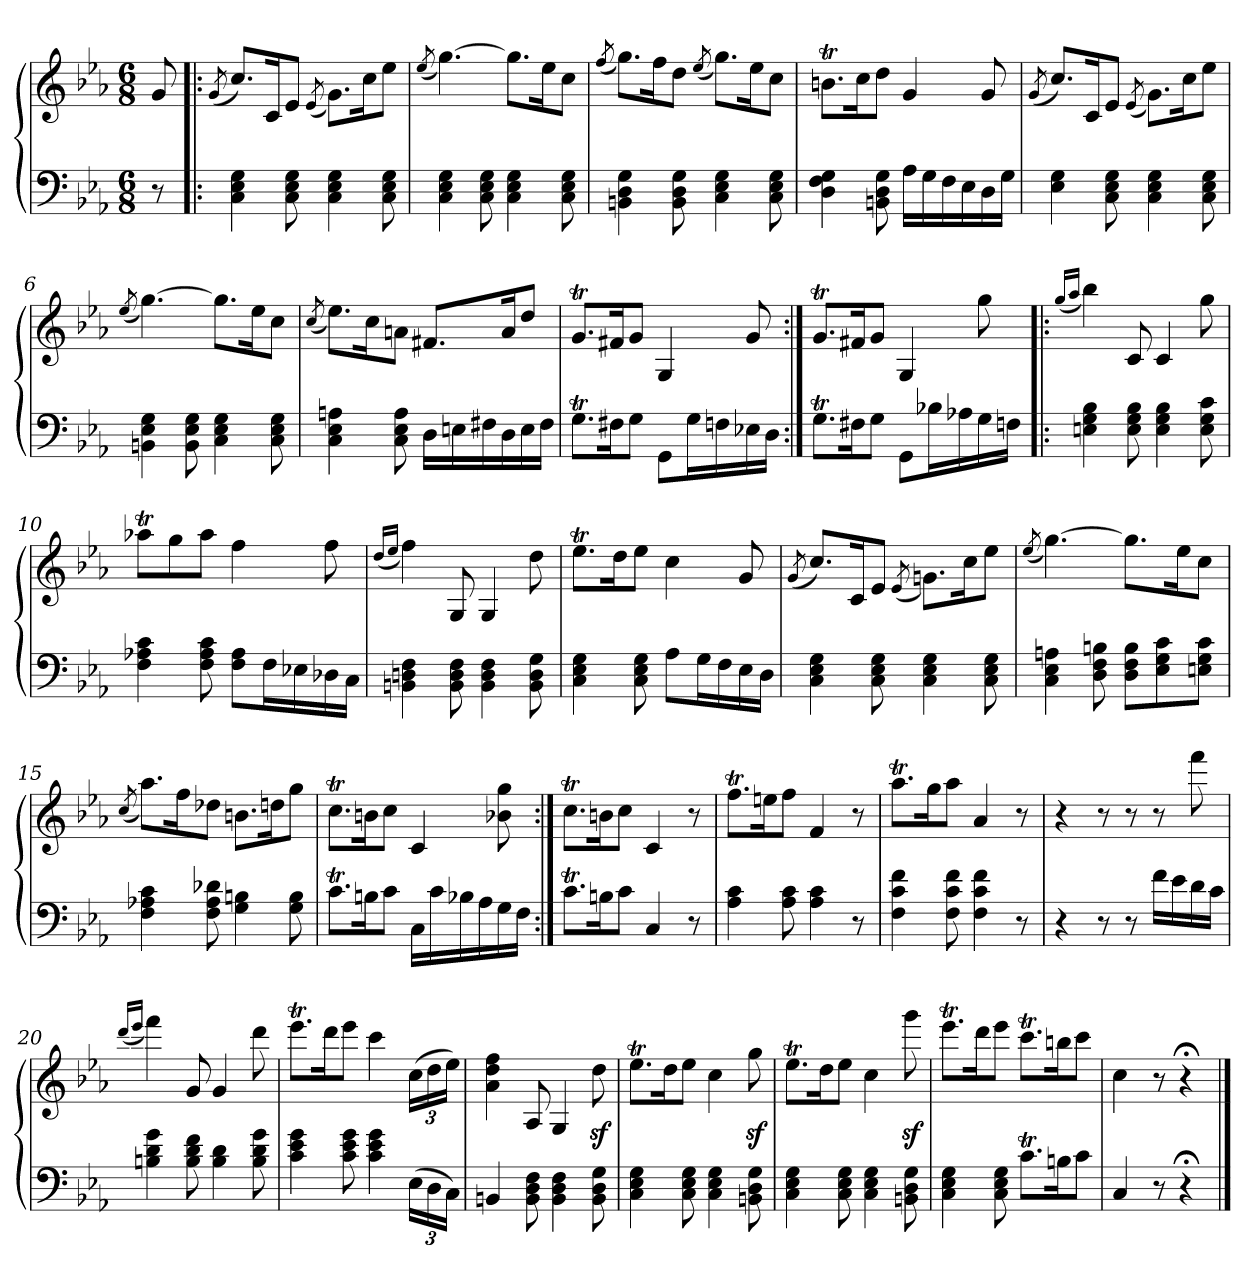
**kern	**kern	**dynam
*part1	*part1	*part1
*staff2	*staff1	*staff1/2
*clefF4	*clefG2	*
*k[b-e-a-]	*k[b-e-a-]	*
*c:	*c:	*
*M6/8	*M6/8	*
=	=	=
!	!	!LO:DY:a
8r	8g/	Risoluto.
=1!|:	=1!|:	=1!|:
.	(<8qg/	.
4C\ 4E-\ 4G\	8.cc/L)	.
.	16c/k	.
8C\ 8E-\ 8G\	8e-/J	.
.	(<8qe-/	.
4C\ 4E-\ 4G\	8.g\L)	.
.	16cc\k	.
8C\ 8E-\ 8G\	8ee-\J	.
=2	=2	=2
.	(<8qee-/	.
4C\ 4E-\ 4G\	[4.gg\)	.
8C\ 8E-\ 8G\	.	.
4C\ 4E-\ 4G\	8.gg\L]	.
.	16ee-\k	.
8C\ 8E-\ 8G\	8cc\J	.
=3	=3	=3
.	(<8qff/	.
4BBn\ 4D\ 4G\	8.gg\L)	.
.	16ff\k	.
8BB\ 8D\ 8G\	8dd\J	.
.	(<8qee-/	.
4C\ 4E-\ 4G\	8.gg\L)	.
.	16ee-\k	.
8C\ 8E-\ 8G\	8cc\J	.
=4	=4	=4
4D\ 4F\ 4G\	8.bnt\L	.
.	16cc\k	.
8BBn\ 8D\ 8G\	8dd\J	.
16A-\LL	4g/	.
16G\	.	.
16F\	.	.
16E-\	.	.
16D\	8g/	.
16G\JJ	.	.
=5	=5	=5
.	(<8qg/	.
4E-\ 4G\	8.cc/L)	.
.	16c/k	.
8C\ 8E-\ 8G\	8e-/J	.
.	(<8qe-/	.
4C\ 4E-\ 4G\	8.g\L)	.
.	16cc\k	.
8C\ 8E-\ 8G\	8ee-\J	.
!!LO:LB:g=z
=6	=6	=6
.	(<8qee-/	.
4BBn\ 4E-\ 4G\	[4.gg\)	.
8BB\ 8E-\ 8G\	.	.
4C\ 4E-\ 4G\	8.gg\L]	.
.	16ee-\k	.
8C\ 8E-\ 8G\	8cc\J	.
=7	=7	=7
.	(<8qcc/	.
4C\ 4E-\ 4An\	8.ee-\L)	.
.	16cc\k	.
8C\ 8E-\ 8A\	8an\J	.
16D\LL	8.f#X/L	.
16En\	.	.
16F#X\	.	.
16D\	16a/k	.
16E\	8dd/J	.
16F#\JJ	.	.
=8	=8	=8
8.Gt\L	8.gt/L	.
16F#X\k	16f#X/k	.
8G\J	8g/J	.
8GG\L	4G/	.
16G\L	.	.
16Fn\	.	.
16E-X\	8g/	.
16D\JJ	.	.
=8:|!	=8:|!	=8:|!
8.Gt\L	8.gt/L	.
16F#X\k	16f#X/k	.
8G\J	8g/J	.
8GG\L	4G/	.
16B-X\L	.	.
16A-X\	.	.
16G\	8gg\	.
16Fn\JJ	.	.
=9!|:	=9!|:	=9!|:
.	(<16qgg/LL	.
.	16qaa-/JJ	.
4En\ 4G\ 4B-\	4bb-\)	.
8E\ 8G\ 8B-\	8c/	.
4E\ 4G\ 4B-\	4c/	.
8E\ 8G\ 8c\	8gg\	.
!!LO:LB:g=z
=10	=10	=10
4F\ 4A-X\ 4c\	8aa-XT\L	.
.	8gg\	.
8F\ 8A-\ 8c\	8aa-\J	.
8F\ 8A-\L	4ff\	.
16F\L	.	.
16E-X\	.	.
16D-X\	8ff\	.
16C\JJ	.	.
=11	=11	=11
.	(<16qdd/LL	.
.	16qee-/JJ	.
4BBn\ 4Dn\ 4F\	4ff\)	.
8BB\ 8D\ 8F\	8G/	.
4BB\ 4D\ 4F\	4G/	.
8BB\ 8D\ 8G\	8dd\	.
=12	=12	=12
4C\ 4E-\ 4G\	8.ee-T\L	.
.	16dd\k	.
8C\ 8E-\ 8G\	8ee-\J	.
8A-\L	4cc\	.
16G\L	.	.
16F\	.	.
16E-\	8g/	.
16D\JJ	.	.
=13	=13	=13
.	(<8qg/	.
4C\ 4E-\ 4G\	8.cc/L)	.
.	16c/k	.
8C\ 8E-\ 8G\	8e-/J	.
.	(<8qe-/	.
4C\ 4E-\ 4G\	8.gn\L)	.
.	16cc\k	.
8C\ 8E-\ 8G\	8ee-\J	.
=14	=14	=14
.	(<8qee-/	.
4C\ 4E-\ 4An\	[4.gg\)	.
8D\ 8F\ 8Bn\	.	.
8D\ 8F\ 8B\L	8.gg\L]	.
8E-\ 8G\ 8c\	.	.
.	16ee-\k	.
8En\ 8G\ 8c\J	8cc\J	.
=15	=15	=15
.	(<8qcc/	.
4F\ 4A-X\ 4c\	8.aa-\L)	.
.	16ff\k	.
8F\ 8A-\ 8d-X\	8dd-X\J	.
4G\ 4Bn\	8.bn\L	.
.	16ddn\k	.
8G\ 8B\	8gg\J	.
!!LO:LB:g=z
=16	=16	=16
8.cT\L	8.ccT\L	.
16Bn\k	16bn\k	.
8c\J	8cc\J	.
16C\LL	4c/	.
16c\	.	.
16B-X\	.	.
16A-\	.	.
16G\	8b-X\ 8gg\	.
16F\JJ	.	.
=16:|!	=16:|!	=16:|!
8.cT\L	8.ccT\L	.
16Bn\k	16bn\k	.
8c\J	8cc\J	.
4C/	4c/	.
8r	8r	.
=17	=17	=17
4A-\ 4c\	8.ffT\L	.
.	16een\k	.
8A-\ 8c\	8ff\J	.
4A-\ 4c\	4f/	.
8r	8r	.
=18	=18	=18
4F\ 4c\ 4f\	8.aa-T\L	.
.	16gg\k	.
8F\ 8c\ 8f\	8aa-\J	.
4F\ 4c\ 4f\	4a-/	.
8r	8r	.
=19	=19	=19
4r	4r	.
8r	8r	.
8r	8r	.
16f\LL	8r	.
16e-\	.	.
16d\	8fff\	.
16c\JJ	.	.
=20	=20	=20
.	(<16qddd/LL	.
.	16qeee-/JJ	.
4Bn\ 4d\ 4g\	4fff\)	.
8B\ 8d\ 8f\	8g/	.
4B\ 4d\	4g/	.
8B\ 8d\ 8g\	8ddd\	.
!!LO:LB:g=z
=21	=21	=21
4c\ 4e-\ 4g\	8.eee-T\L	.
.	16ddd\k	.
8c\ 8e-\ 8g\	8eee-\J	.
4c\ 4e-\ 4g\	4ccc\	.
*Xbrackettup	*Xbrackettup	*
(24E-\LL	(24cc\LL	.
24D\	24dd\	.
24C\JJ)	24ee-\JJ)	.
=22	=22	=22
4BBn/	4a-\ 4dd\ 4ff\	.
8BB\ 8D\ 8F\	8A-/	.
4BB\ 4D\ 4F\	4G/	.
8BB\ 8D\ 8G\	8ddz<\	.
=23	=23	=23
4C\ 4E-\ 4G\	8.ee-T\L	.
.	16dd\k	.
8C\ 8E-\ 8G\	8ee-\J	.
4C\ 4E-\ 4G\	4cc\	.
8BBn\ 8D\ 8G\	8ggz<\	.
=24	=24	=24
4C\ 4E-\ 4G\	8.ee-T\L	.
.	16dd\k	.
8C\ 8E-\ 8G\	8ee-\J	.
4C\ 4E-\ 4G\	4cc\	.
8BBn\ 8D\ 8G\	8gggz<\	.
=25	=25	=25
4C\ 4E-\ 4G\	8.eee-T\L	.
.	16ddd\k	.
8C\ 8E-\ 8G\	8eee-\J	.
8.cT\L	8.cccT\L	.
16Bn\k	16bbn\k	.
8c\J	8ccc\J	.
=26	=26	=26
4C/	4cc\	.
8r	8r	.
4r;<	4r;<	.
==	==	==
*-	*-	*-
